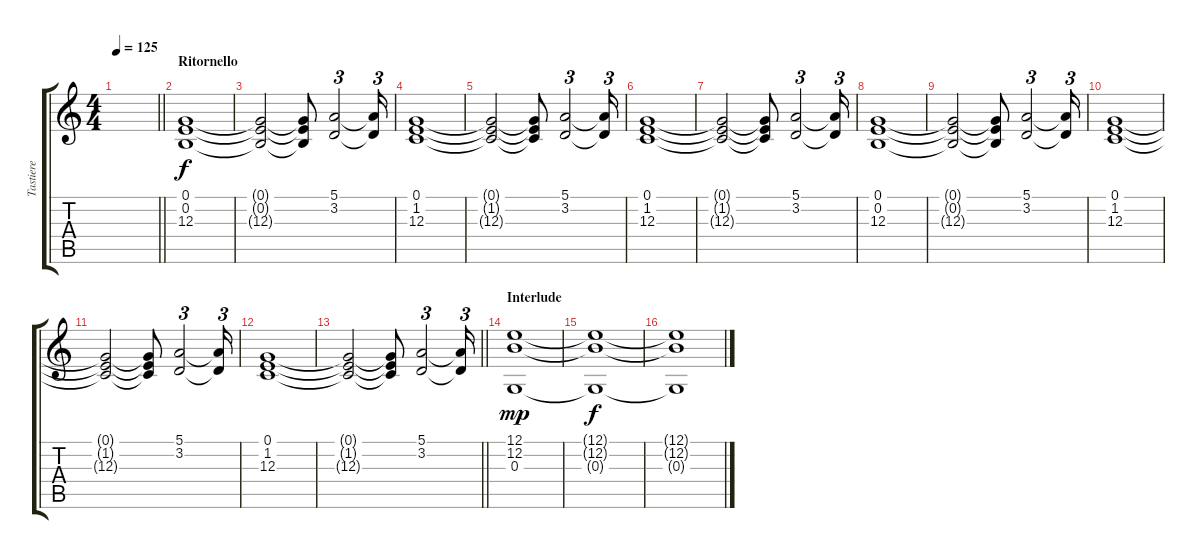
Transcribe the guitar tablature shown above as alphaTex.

\track ("Tastiere" "Tastiere") {instrument pad2warm}
\staff {score tabs}
\tuning (E4 B3 G3 D3 A2 E2) {hide}
\ts (4 4)
\tempo 125
\clef g2
\barLineRight lightlight
\ks c
|
\section ("" "Ritornello")
(0.1 0.2 12.3).1 |
(0.1{t} 0.2{t} 12.3{t}).2 (0.1{t} 0.2{t} 12.3{t}).8 (5.1 3.2).2{tu (3 2)} (5.1{t} 3.2{t}).16{tu (3 2)} |
(0.1 1.2 12.3).1 |
(0.1{t} 1.2{t} 12.3{t}).2 (0.1{t} 1.2{t} 12.3{t}).8 (5.1 3.2).2{tu (3 2)} (5.1{t} 3.2{t}).16{tu (3 2)} |
(0.1 1.2 12.3).1 |
(0.1{t} 1.2{t} 12.3{t}).2 (0.1{t} 1.2{t} 12.3{t}).8 (5.1 3.2).2{tu (3 2)} (5.1{t} 3.2{t}).16{tu (3 2)} |
(0.1 0.2 12.3).1 |
(0.1{t} 0.2{t} 12.3{t}).2 (0.1{t} 0.2{t} 12.3{t}).8 (5.1 3.2).2{tu (3 2)} (5.1{t} 3.2{t}).16{tu (3 2)} |
(0.1 1.2 12.3).1 |
(0.1{t} 1.2{t} 12.3{t}).2 (0.1{t} 1.2{t} 12.3{t}).8 (5.1 3.2).2{tu (3 2)} (5.1{t} 3.2{t}).16{tu (3 2)} |
(0.1 1.2 12.3).1 |
\barLineRight lightlight
(0.1{t} 1.2{t} 12.3{t}).2 (0.1{t} 1.2{t} 12.3{t}).8 (5.1 3.2).2{tu (3 2)} (5.1{t} 3.2{t}).16{tu (3 2)} |
\section ("" "Interlude")
(12.1 12.2 0.3).1{dy mp} |
(12.1{t} 12.2{t} 0.3{t}).1{dy f} |
(12.1{t} 12.2{t} 0.3{t}).1
